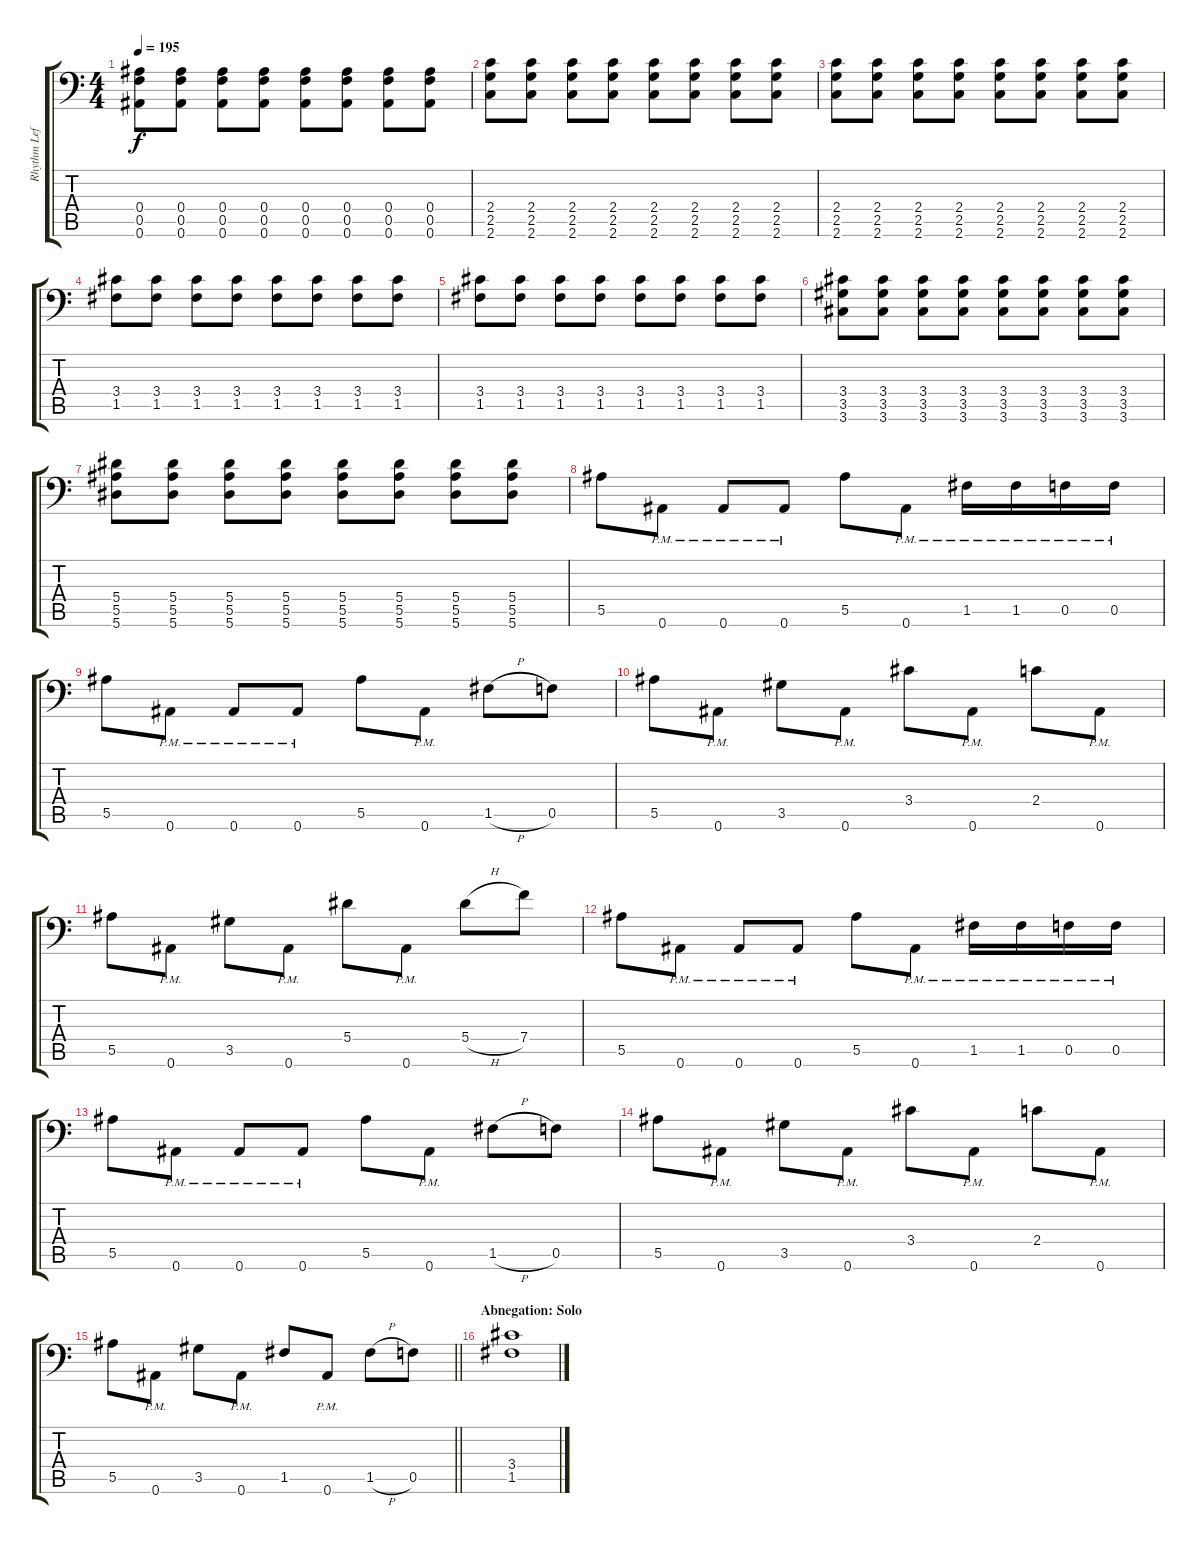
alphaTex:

\track ("Rhythm Left" "Rhythm Lef") {instrument distortionguitar}
\staff {score tabs}
\tuning (C4 G3 Eb3 Bb2 F2 Bb1) {hide}
\ts (4 4)
\tempo 195
\clef f4
\ks c
(0.4 0.5 0.6).8{dy f} (0.4 0.5 0.6).8 (0.4 0.5 0.6).8 (0.4 0.5 0.6).8 (0.4 0.5 0.6).8 (0.4 0.5 0.6).8 (0.4 0.5 0.6).8 (0.4 0.5 0.6).8 |
(2.4 2.5 2.6).8 (2.4 2.5 2.6).8 (2.4 2.5 2.6).8 (2.4 2.5 2.6).8 (2.4 2.5 2.6).8 (2.4 2.5 2.6).8 (2.4 2.5 2.6).8 (2.4 2.5 2.6).8 |
(2.4 2.5 2.6).8 (2.4 2.5 2.6).8 (2.4 2.5 2.6).8 (2.4 2.5 2.6).8 (2.4 2.5 2.6).8 (2.4 2.5 2.6).8 (2.4 2.5 2.6).8 (2.4 2.5 2.6).8 |
(3.4 1.5).8 (3.4 1.5).8 (3.4 1.5).8 (3.4 1.5).8 (3.4 1.5).8 (3.4 1.5).8 (3.4 1.5).8 (3.4 1.5).8 |
(3.4 1.5).8 (3.4 1.5).8 (3.4 1.5).8 (3.4 1.5).8 (3.4 1.5).8 (3.4 1.5).8 (3.4 1.5).8 (3.4 1.5).8 |
(3.4 3.5 3.6).8 (3.4 3.5 3.6).8 (3.4 3.5 3.6).8 (3.4 3.5 3.6).8 (3.4 3.5 3.6).8 (3.4 3.5 3.6).8 (3.4 3.5 3.6).8 (3.4 3.5 3.6).8 |
(5.4 5.5 5.6).8 (5.4 5.5 5.6).8 (5.4 5.5 5.6).8 (5.4 5.5 5.6).8 (5.4 5.5 5.6).8 (5.4 5.5 5.6).8 (5.4 5.5 5.6).8 (5.4 5.5 5.6).8 |
5.5.8 0.6{pm}.8 0.6{pm}.8 0.6{pm}.8 5.5.8 0.6{pm}.8 1.5{pm}.16 1.5{pm}.16 0.5{pm}.16 0.5{pm}.16 |
5.5.8 0.6{pm}.8 0.6{pm}.8 0.6{pm}.8 5.5.8 0.6{pm}.8 1.5{h}.8 0.5.8 |
5.5.8 0.6{pm}.8 3.5.8 0.6{pm}.8 3.4.8 0.6{pm}.8 2.4.8 0.6{pm}.8 |
5.5.8 0.6{pm}.8 3.5.8 0.6{pm}.8 5.4.8 0.6{pm}.8 5.4{h}.8 7.4.8 |
5.5.8 0.6{pm}.8 0.6{pm}.8 0.6{pm}.8 5.5.8 0.6{pm}.8 1.5{pm}.16 1.5{pm}.16 0.5{pm}.16 0.5{pm}.16 |
5.5.8 0.6{pm}.8 0.6{pm}.8 0.6{pm}.8 5.5.8 0.6{pm}.8 1.5{h}.8 0.5.8 |
5.5.8 0.6{pm}.8 3.5.8 0.6{pm}.8 3.4.8 0.6{pm}.8 2.4.8 0.6{pm}.8 |
\barLineRight lightlight
5.5.8 0.6{pm}.8 3.5.8 0.6{pm}.8 1.5.8 0.6{pm}.8 1.5{h}.8 0.5.8 |
\section ("" "Abnegation: Solo")
(3.4 1.5).1
